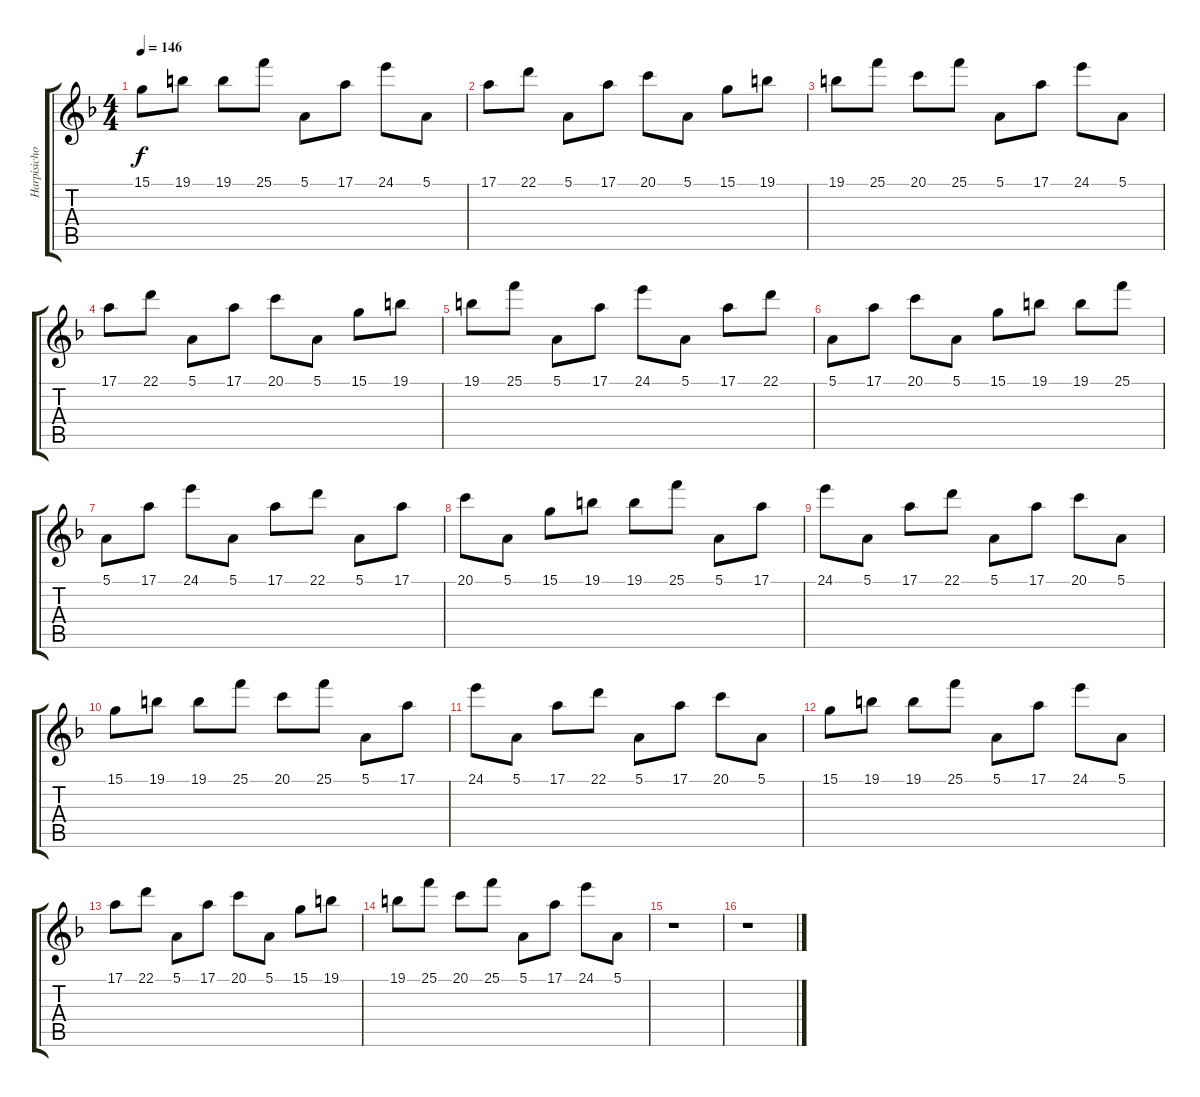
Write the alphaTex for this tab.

\track ("Harpisichord" "Harpisicho") {instrument harpsichord}
\staff {score tabs}
\tuning (E4 B3 G3 D3 A2 E2) {hide}
\ts (4 4)
\tempo 146
\clef g2
\ks dminor
15.1.8{dy f} 19.1.8 19.1.8 25.1.8 5.1.8 17.1.8 24.1.8 5.1.8 |
17.1.8 22.1.8 5.1.8 17.1.8 20.1.8 5.1.8 15.1.8 19.1.8 |
19.1.8 25.1.8 20.1.8 25.1.8 5.1.8 17.1.8 24.1.8 5.1.8 |
17.1.8 22.1.8 5.1.8 17.1.8 20.1.8 5.1.8 15.1.8 19.1.8 |
19.1.8 25.1.8 5.1.8 17.1.8 24.1.8 5.1.8 17.1.8 22.1.8 |
5.1.8 17.1.8 20.1.8 5.1.8 15.1.8 19.1.8 19.1.8 25.1.8 |
5.1.8 17.1.8 24.1.8 5.1.8 17.1.8 22.1.8 5.1.8 17.1.8 |
20.1.8 5.1.8 15.1.8 19.1.8 19.1.8 25.1.8 5.1.8 17.1.8 |
24.1.8 5.1.8 17.1.8 22.1.8 5.1.8 17.1.8 20.1.8 5.1.8 |
15.1.8 19.1.8 19.1.8 25.1.8 20.1.8 25.1.8 5.1.8 17.1.8 |
24.1.8 5.1.8 17.1.8 22.1.8 5.1.8 17.1.8 20.1.8 5.1.8 |
15.1.8 19.1.8 19.1.8 25.1.8 5.1.8 17.1.8 24.1.8 5.1.8 |
17.1.8 22.1.8 5.1.8 17.1.8 20.1.8 5.1.8 15.1.8 19.1.8 |
19.1.8 25.1.8 20.1.8 25.1.8 5.1.8 17.1.8 24.1.8 5.1.8 |
r.1 |
r.1
